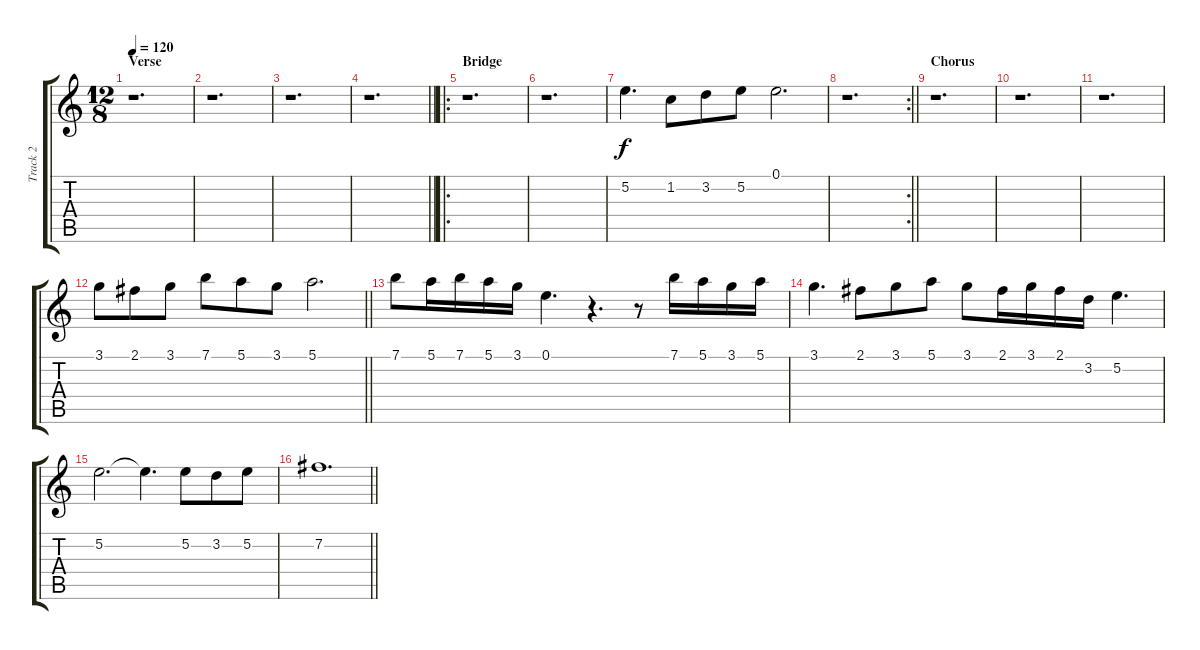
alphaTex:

\track ("Track 2" "Track 2") {instrument acousticguitarsteel}
\staff {score tabs}
\tuning (E4 B3 G3 D3 A2 E2) {hide}
\ts (12 8)
\section ("" "Verse")
\tempo 120
\clef g2
\ks c
r.1{d dy f} |
r.1{d} |
r.1{d} |
\barLineRight lightlight
r.1{d} |
\ro
\section ("" "Bridge")
r.1{d} |
r.1{d} |
5.2.4{d} 1.2.8 3.2.8 5.2.8 0.1.2{d} |
\rc 2
\barLineRight lightlight
r.1{d} |
\section ("" "Chorus")
r.1{d} |
r.1{d} |
r.1{d} |
\barLineRight lightlight
3.1.8 2.1.8 3.1.8 7.1.8 5.1.8 3.1.8 5.1.2{d} |
7.1.8 5.1.16 7.1.16 5.1.16 3.1.16 0.1.4{d} r.4{d} r.8 7.1.16 5.1.16 3.1.16 5.1.16 |
3.1.4{d} 2.1.8 3.1.8 5.1.8 3.1.8 2.1.16 3.1.16 2.1.16 3.2.16 5.2.4{d} |
5.2.2{d} 5.2{t}.4{d} 5.2.8 3.2.8 5.2.8 |
\barLineRight lightlight
7.2.1{d}
